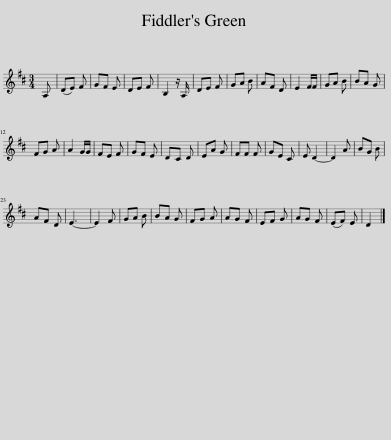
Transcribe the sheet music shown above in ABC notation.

X:1
L:1/8
M:3/4
I:linebreak $
K:D
V:1 treble
V:1
 A, | (DE) F | GF E | DE F | B,2 z/ A,/ | %5
 DE F | GA B | AF D | E2 F/F/ | GA B | %10
 BA G |$ FG A | A2 G/G/ | FE F | GF E | %15
 DC D | EA G | FF F | GE C | E D2- | %20
 D2 A | BG B |$ AF D | E3- | E2 F | %25
 GA B | BA G | FG A | AG F | EF G | %30
 AG F | (EF) E | D2 |] %33
